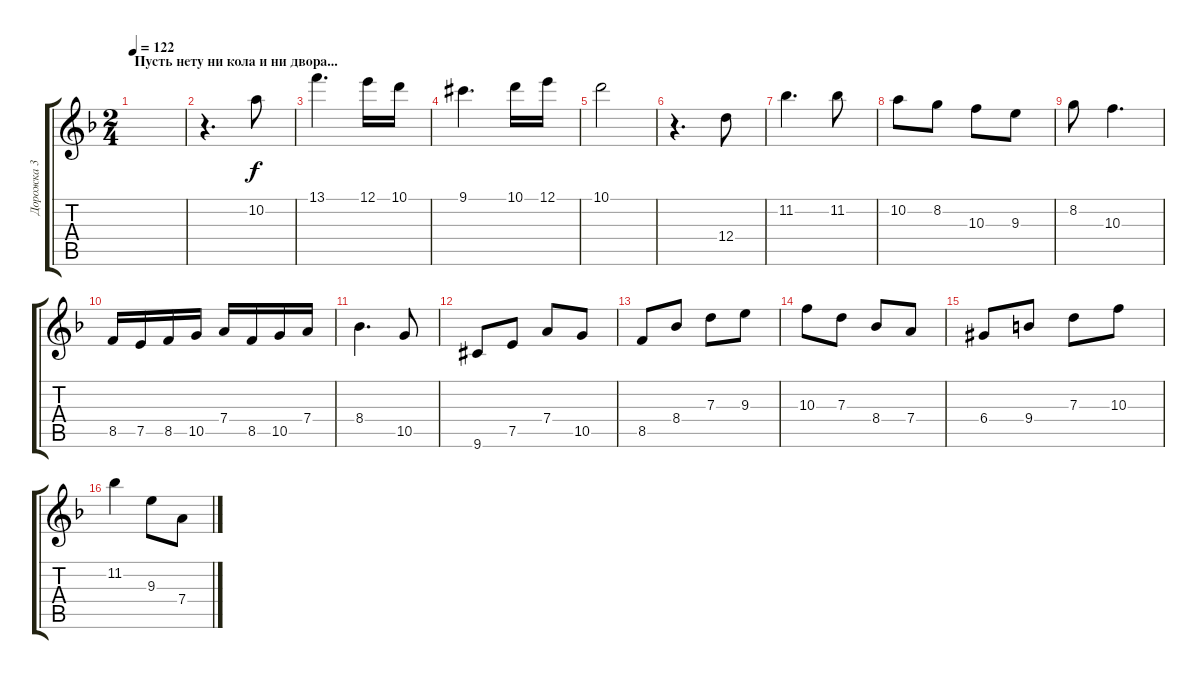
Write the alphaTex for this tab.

\track ("Дорожка 3" "Дорожка 3") {instrument acousticguitarsteel}
\staff {score tabs}
\tuning (E4 B3 G3 D3 A2 E2) {hide}
\ts (2 4)
\section ("" "Пусть нету ни кола и ни двора...")
\tempo 122
\clef g2
\ks f
|
r.4{d} 10.2.8 |
13.1.4{d} 12.1.16 10.1.16 |
9.1{acc #}.4{d} 10.1.16 12.1.16 |
10.1.2 |
r.4{d} 12.4.8 |
11.2.4{d} 11.2.8 |
10.2.8 8.2.8 10.3.8 9.3.8 |
8.2.8 10.3.4{d} |
8.5.16 7.5.16 8.5.16 10.5.16 7.4.16 8.5.16 10.5.16 7.4.16 |
8.4.4{d} 10.5.8 |
9.6{acc #}.8 7.5.8 7.4.8 10.5.8 |
8.5.8 8.4.8 7.3.8 9.3.8 |
10.3.8 7.3.8 8.4.8 7.4.8 |
6.4{acc #}.8 9.4.8 7.3.8 10.3.8 |
11.2.4 9.3.8 7.4.8
